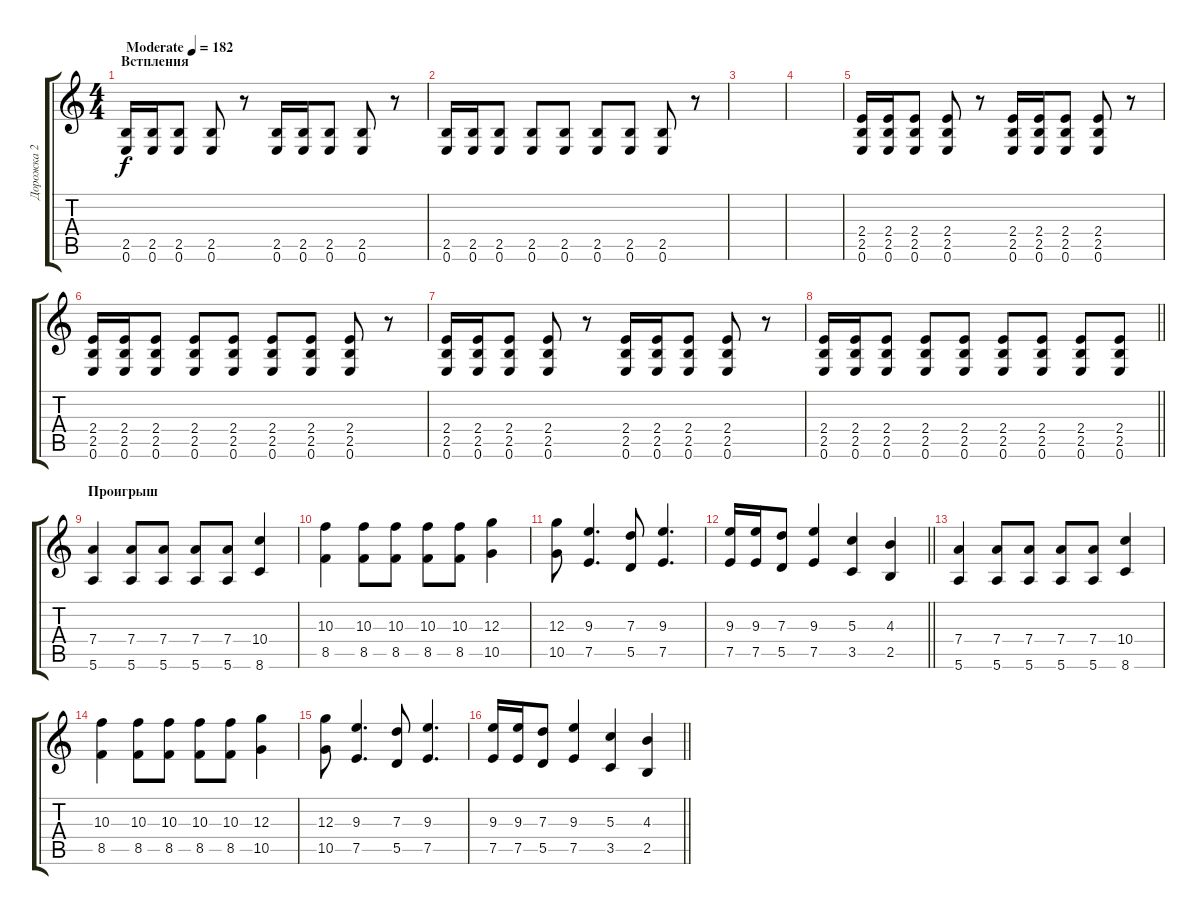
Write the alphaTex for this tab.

\track ("Дорожка 2" "Дорожка 2") {instrument distortionguitar}
\staff {score tabs}
\tuning (E4 B3 G3 D3 A2 E2) {hide}
\ts (4 4)
\section ("" "Встпления")
\tempo (182 "Moderate")
\clef g2
\ks c
(2.5 0.6).16{dy f instrument distortionguitar} (2.5 0.6).16 (2.5 0.6).8 (2.5 0.6).8 r.8 (2.5 0.6).16 (2.5 0.6).16 (2.5 0.6).8 (2.5 0.6).8 r.8 |
(2.5 0.6).16 (2.5 0.6).16 (2.5 0.6).8 (2.5 0.6).8 (2.5 0.6).8 (2.5 0.6).8 (2.5 0.6).8 (2.5 0.6).8 r.8 |
|
|
(2.4 2.5 0.6).16 (2.4 2.5 0.6).16 (2.4 2.5 0.6).8 (2.4 2.5 0.6).8 r.8 (2.4 2.5 0.6).16 (2.4 2.5 0.6).16 (2.4 2.5 0.6).8 (2.4 2.5 0.6).8 r.8 |
(2.4 2.5 0.6).16 (2.4 2.5 0.6).16 (2.4 2.5 0.6).8 (2.4 2.5 0.6).8 (2.4 2.5 0.6).8 (2.4 2.5 0.6).8 (2.4 2.5 0.6).8 (2.4 2.5 0.6).8 r.8 |
(2.4 2.5 0.6).16 (2.4 2.5 0.6).16 (2.4 2.5 0.6).8 (2.4 2.5 0.6).8 r.8 (2.4 2.5 0.6).16 (2.4 2.5 0.6).16 (2.4 2.5 0.6).8 (2.4 2.5 0.6).8 r.8 |
\barLineRight lightlight
(2.4 2.5 0.6).16 (2.4 2.5 0.6).16 (2.4 2.5 0.6).8 (2.4 2.5 0.6).8 (2.4 2.5 0.6).8 (2.4 2.5 0.6).8 (2.4 2.5 0.6).8 (2.4 2.5 0.6).8 (2.4 2.5 0.6).8 |
\section ("" "Проигрыш ")
(7.4 5.6).4 (7.4 5.6).8 (7.4 5.6).8 (7.4 5.6).8 (7.4 5.6).8 (10.4 8.6).4 |
(10.3 8.5).4 (10.3 8.5).8 (10.3 8.5).8 (10.3 8.5).8 (10.3 8.5).8 (12.3 10.5).4 |
(12.3 10.5).8 (9.3 7.5).4{d} (7.3 5.5).8 (9.3 7.5).4{d} |
\barLineRight lightlight
(9.3 7.5).16 (9.3 7.5).16 (7.3 5.5).8 (9.3 7.5).4 (5.3 3.5).4 (4.3 2.5).4 |
(7.4 5.6).4 (7.4 5.6).8 (7.4 5.6).8 (7.4 5.6).8 (7.4 5.6).8 (10.4 8.6).4 |
(10.3 8.5).4 (10.3 8.5).8 (10.3 8.5).8 (10.3 8.5).8 (10.3 8.5).8 (12.3 10.5).4 |
(12.3 10.5).8 (9.3 7.5).4{d} (7.3 5.5).8 (9.3 7.5).4{d} |
\barLineRight lightlight
(9.3 7.5).16 (9.3 7.5).16 (7.3 5.5).8 (9.3 7.5).4 (5.3 3.5).4 (4.3 2.5).4
